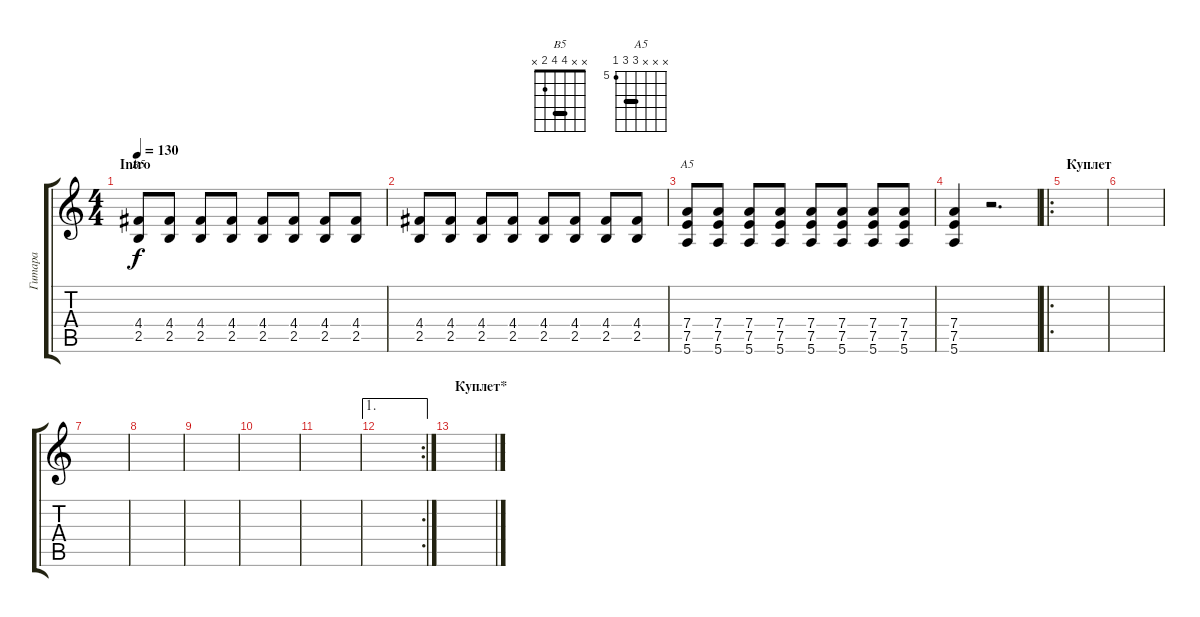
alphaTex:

\track ("Гитара" "Гитара") {instrument overdrivenguitar}
\staff {score tabs}
\tuning (E4 B3 G3 D3 A2 E2) {hide}
\chord ("B5" x x 4 4 2 x) {barre 4}
\chord ("A5" x x x 7 7 5) {firstfret 5 barre 7}
\ts (4 4)
\section ("" "Intro")
\tempo 130
\clef g2
\ks c
(4.4 2.5).8{ch "B5" dy f volume 12 instrument overdrivenguitar} (4.4 2.5).8 (4.4 2.5).8 (4.4 2.5).8 (4.4 2.5).8 (4.4 2.5).8 (4.4 2.5).8 (4.4 2.5).8 |
(4.4 2.5).8 (4.4 2.5).8 (4.4 2.5).8 (4.4 2.5).8 (4.4 2.5).8 (4.4 2.5).8 (4.4 2.5).8 (4.4 2.5).8 |
(7.4 7.5 5.6).8{ch "A5"} (7.4 7.5 5.6).8 (7.4 7.5 5.6).8 (7.4 7.5 5.6).8 (7.4 7.5 5.6).8 (7.4 7.5 5.6).8 (7.4 7.5 5.6).8 (7.4 7.5 5.6).8 |
(7.4 7.5 5.6).4 r.2{d} |
\ro
\section ("" "Куплет")
|
|
|
|
|
|
|
\ae 1
\rc 2
|
\section ("" "Куплет*")
